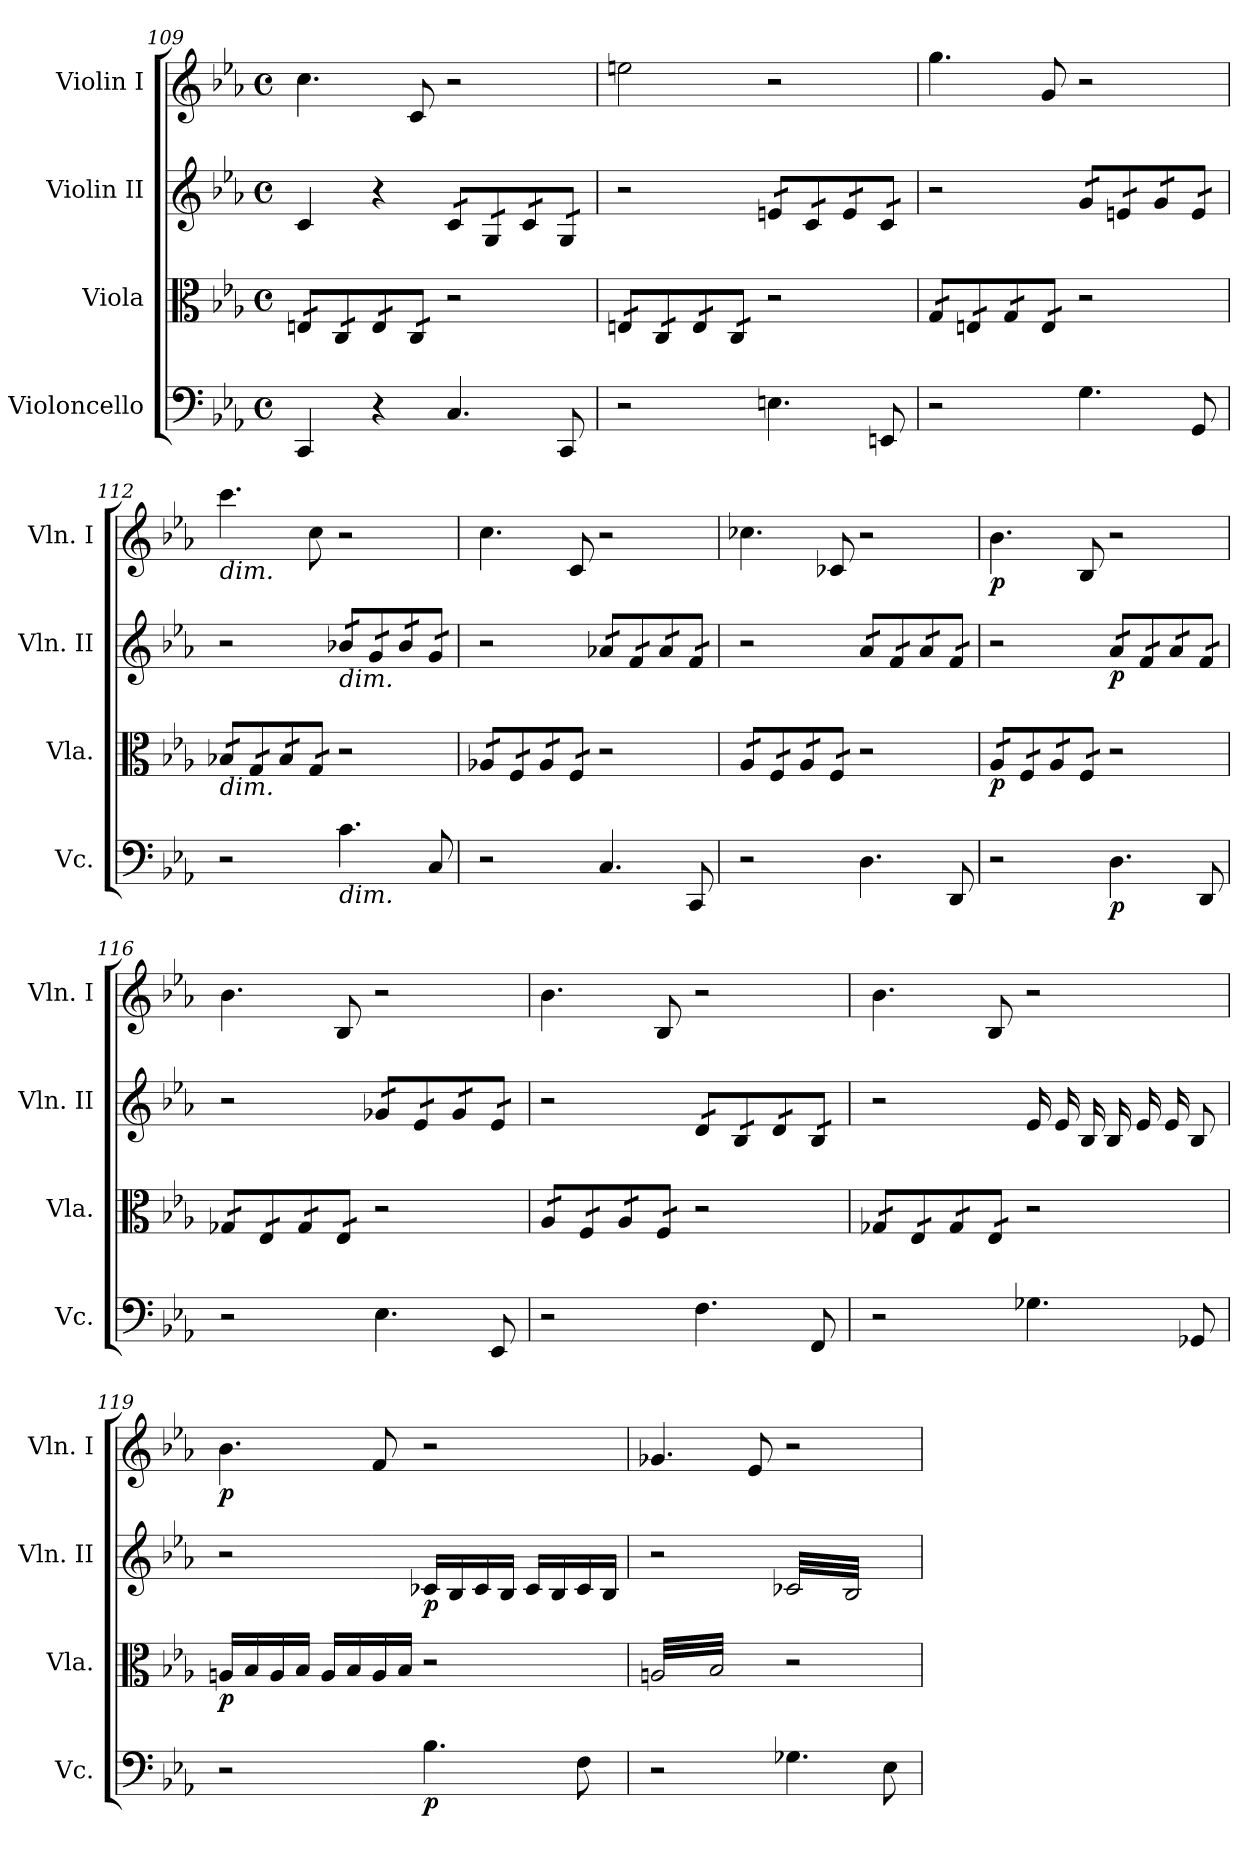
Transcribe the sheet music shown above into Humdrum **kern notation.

**kern	**dynam	**kern	**dynam	**kern	**dynam	**kern	**dynam
*part4	*part4	*part3	*part3	*part2	*part2	*part1	*part1
*staff4	*staff4	*staff3	*staff3	*staff2	*staff2	*staff1	*staff1
*I"Violoncello	*	*I"Viola	*	*I"Violin II	*	*I"Violin I	*
*I'Vc.	*	*I'Vla.	*	*I'Vln. II	*	*I'Vln. I	*
*clefF4	*	*clefC3	*	*clefG2	*	*clefG2	*
*k[b-e-a-]	*	*k[b-e-a-]	*	*k[b-e-a-]	*	*k[b-e-a-]	*
*E-:	*	*E-:	*	*E-:	*	*E-:	*
*M4/4	*	*M4/4	*	*M4/4	*	*M4/4	*
*met(c)	*	*met(c)	*	*met(c)	*	*met(c)	*
=109	=109	=109	=109	=109	=109	=109	=109
*	*	*tremolo	*	*	*	*	*
4CC/	.	16En/LL	.	4c/	.	4.cc\	.
.	.	16En/	.	.	.	.	.
.	.	16C/	.	.	.	.	.
.	.	16C/	.	.	.	.	.
4r	.	16E/	.	4r	.	.	.
.	.	16E/	.	.	.	.	.
.	.	16C/	.	.	.	8c/	.
.	.	16C/JJ	.	.	.	.	.
*	*	*	*	*tremolo	*	*	*
4.C/	.	2r	.	16c/LL	.	2r	.
.	.	.	.	16c/	.	.	.
.	.	.	.	16G/	.	.	.
.	.	.	.	16G/	.	.	.
.	.	.	.	16c/	.	.	.
.	.	.	.	16c/	.	.	.
8CC/	.	.	.	16G/	.	.	.
.	.	.	.	16G/JJ	.	.	.
!!LO:PB:g=z
=110	=110	=110	=110	=110	=110	=110	=110
2r	.	16En/LL	.	2r	.	2een\	.
.	.	16En/	.	.	.	.	.
.	.	16C/	.	.	.	.	.
.	.	16C/	.	.	.	.	.
.	.	16E/	.	.	.	.	.
.	.	16E/	.	.	.	.	.
.	.	16C/	.	.	.	.	.
.	.	16C/JJ	.	.	.	.	.
4.En\	.	2r	.	16en/LL	.	2r	.
.	.	.	.	16en/	.	.	.
.	.	.	.	16c/	.	.	.
.	.	.	.	16c/	.	.	.
.	.	.	.	16e/	.	.	.
.	.	.	.	16e/	.	.	.
8EEn/	.	.	.	16c/	.	.	.
.	.	.	.	16c/JJ	.	.	.
=111	=111	=111	=111	=111	=111	=111	=111
2r	.	16G/LL	.	2r	.	4.gg\	.
.	.	16G/	.	.	.	.	.
.	.	16En/	.	.	.	.	.
.	.	16En/	.	.	.	.	.
.	.	16G/	.	.	.	.	.
.	.	16G/	.	.	.	.	.
.	.	16E/	.	.	.	8g/	.
.	.	16E/JJ	.	.	.	.	.
4.G\	.	2r	.	16g/LL	.	2r	.
.	.	.	.	16g/	.	.	.
.	.	.	.	16en/	.	.	.
.	.	.	.	16en/	.	.	.
.	.	.	.	16g/	.	.	.
.	.	.	.	16g/	.	.	.
8GG/	.	.	.	16e/	.	.	.
.	.	.	.	16e/JJ	.	.	.
=112	=112	=112	=112	=112	=112	=112	=112
!	!	!	!	!	!	!LO:TX:b:i:t=dim.	!
!	!	!LO:TX:b:i:t=dim.	!	!	!	!	!
2r	.	16B-X/LL	.	2r	.	4.ccc\	.
.	.	16B-X/	.	.	.	.	.
.	.	16G/	.	.	.	.	.
.	.	16G/	.	.	.	.	.
.	.	16B-/	.	.	.	.	.
.	.	16B-/	.	.	.	.	.
.	.	16G/	.	.	.	8cc\	.
.	.	16G/JJ	.	.	.	.	.
!	!	!	!	!LO:TX:b:i:t=dim.	!	!	!
!LO:TX:b:i:t=dim.	!	!	!	!	!	!	!
4.c\	.	2r	.	16b-X/LL	.	2r	.
.	.	.	.	16b-X/	.	.	.
.	.	.	.	16g/	.	.	.
.	.	.	.	16g/	.	.	.
.	.	.	.	16b-/	.	.	.
.	.	.	.	16b-/	.	.	.
8C/	.	.	.	16g/	.	.	.
.	.	.	.	16g/JJ	.	.	.
=113	=113	=113	=113	=113	=113	=113	=113
2r	.	16A-X/LL	.	2r	.	4.cc\	.
.	.	16A-X/	.	.	.	.	.
.	.	16F/	.	.	.	.	.
.	.	16F/	.	.	.	.	.
.	.	16A-/	.	.	.	.	.
.	.	16A-/	.	.	.	.	.
.	.	16F/	.	.	.	8c/	.
.	.	16F/JJ	.	.	.	.	.
4.C/	.	2r	.	16a-X/LL	.	2r	.
.	.	.	.	16a-X/	.	.	.
.	.	.	.	16f/	.	.	.
.	.	.	.	16f/	.	.	.
.	.	.	.	16a-/	.	.	.
.	.	.	.	16a-/	.	.	.
8CC/	.	.	.	16f/	.	.	.
.	.	.	.	16f/JJ	.	.	.
!!LO:LB:g=z
=114	=114	=114	=114	=114	=114	=114	=114
2r	.	16A-/LL	.	2r	.	4.cc-X\	.
.	.	16A-/	.	.	.	.	.
.	.	16F/	.	.	.	.	.
.	.	16F/	.	.	.	.	.
.	.	16A-/	.	.	.	.	.
.	.	16A-/	.	.	.	.	.
.	.	16F/	.	.	.	8c-X/	.
.	.	16F/JJ	.	.	.	.	.
4.D\	.	2r	.	16a-/LL	.	2r	.
.	.	.	.	16a-/	.	.	.
.	.	.	.	16f/	.	.	.
.	.	.	.	16f/	.	.	.
.	.	.	.	16a-/	.	.	.
.	.	.	.	16a-/	.	.	.
8DD/	.	.	.	16f/	.	.	.
.	.	.	.	16f/JJ	.	.	.
=115	=115	=115	=115	=115	=115	=115	=115
!	!	!	!LO:DY:b	!	!	!	!LO:DY:b
2r	.	16A-/LL	p	2r	.	4.b-\	p
.	.	16A-/	.	.	.	.	.
.	.	16F/	.	.	.	.	.
.	.	16F/	.	.	.	.	.
.	.	16A-/	.	.	.	.	.
.	.	16A-/	.	.	.	.	.
.	.	16F/	.	.	.	8B-/	.
.	.	16F/JJ	.	.	.	.	.
!	!LO:DY:b	!	!	!	!LO:DY:b	!	!
4.D\	p	2r	.	16a-/LL	p	2r	.
.	.	.	.	16a-/	.	.	.
.	.	.	.	16f/	.	.	.
.	.	.	.	16f/	.	.	.
.	.	.	.	16a-/	.	.	.
.	.	.	.	16a-/	.	.	.
8DD/	.	.	.	16f/	.	.	.
.	.	.	.	16f/JJ	.	.	.
=116	=116	=116	=116	=116	=116	=116	=116
2r	.	16G-X/LL	.	2r	.	4.b-\	.
.	.	16G-X/	.	.	.	.	.
.	.	16E-/	.	.	.	.	.
.	.	16E-/	.	.	.	.	.
.	.	16G-/	.	.	.	.	.
.	.	16G-/	.	.	.	.	.
.	.	16E-/	.	.	.	8B-/	.
.	.	16E-/JJ	.	.	.	.	.
4.E-\	.	2r	.	16g-X/LL	.	2r	.
.	.	.	.	16g-X/	.	.	.
.	.	.	.	16e-/	.	.	.
.	.	.	.	16e-/	.	.	.
.	.	.	.	16g-/	.	.	.
.	.	.	.	16g-/	.	.	.
8EE-/	.	.	.	16e-/	.	.	.
.	.	.	.	16e-/JJ	.	.	.
=117	=117	=117	=117	=117	=117	=117	=117
2r	.	16A-/LL	.	2r	.	4.b-\	.
.	.	16A-/	.	.	.	.	.
.	.	16F/	.	.	.	.	.
.	.	16F/	.	.	.	.	.
.	.	16A-/	.	.	.	.	.
.	.	16A-/	.	.	.	.	.
.	.	16F/	.	.	.	8B-/	.
.	.	16F/JJ	.	.	.	.	.
4.F\	.	2r	.	16d/LL	.	2r	.
.	.	.	.	16d/	.	.	.
.	.	.	.	16B-/	.	.	.
.	.	.	.	16B-/	.	.	.
.	.	.	.	16d/	.	.	.
.	.	.	.	16d/	.	.	.
8FF/	.	.	.	16B-/	.	.	.
.	.	.	.	16B-/JJ	.	.	.
!!LO:LB:g=z
=118	=118	=118	=118	=118	=118	=118	=118
2r	.	16G-X/LL	.	2r	.	4.b-\	.
.	.	16G-X/	.	.	.	.	.
.	.	16E-/	.	.	.	.	.
.	.	16E-/	.	.	.	.	.
.	.	16G-/	.	.	.	.	.
.	.	16G-/	.	.	.	.	.
.	.	16E-/	.	.	.	8B-/	.
.	.	16E-/JJ	.	.	.	.	.
*	*	*Xtremolo	*	*	*	*	*
4.G-X\	.	2r	.	16e-/LL	.	2r	.
.	.	.	.	16e-/	.	.	.
.	.	.	.	16B-/	.	.	.
.	.	.	.	16B-/	.	.	.
.	.	.	.	16e-/	.	.	.
.	.	.	.	16e-/	.	.	.
*	*	*	*	*Xtremolo	*	*	*
8GG-X/	.	.	.	8B-/J	.	.	.
=119	=119	=119	=119	=119	=119	=119	=119
!	!	!	!LO:DY:b	!	!	!	!LO:DY:b
2r	.	16An/LL	p	2r	.	4.b-\	p
.	.	16B-/	.	.	.	.	.
.	.	16A/	.	.	.	.	.
.	.	16B-/JJ	.	.	.	.	.
.	.	16A/LL	.	.	.	.	.
.	.	16B-/	.	.	.	.	.
.	.	16A/	.	.	.	8f/	.
.	.	16B-/JJ	.	.	.	.	.
!	!LO:DY:b	!	!	!	!LO:DY:b	!	!
4.B-\	p	2r	.	16c-X/LL	p	2r	.
.	.	.	.	16B-/	.	.	.
.	.	.	.	16c-/	.	.	.
.	.	.	.	16B-/JJ	.	.	.
.	.	.	.	16c-/LL	.	.	.
.	.	.	.	16B-/	.	.	.
8F\	.	.	.	16c-/	.	.	.
.	.	.	.	16B-/JJ	.	.	.
=120	=120	=120	=120	=120	=120	=120	=120
*	*	*tremolo	*	*	*	*	*
2r	.	32An/LLL	.	2r	.	4.g-X/	.
.	.	32B-/	.	.	.	.	.
.	.	32An/	.	.	.	.	.
.	.	32B-/	.	.	.	.	.
.	.	32An/	.	.	.	.	.
.	.	32B-/	.	.	.	.	.
.	.	32An/	.	.	.	.	.
.	.	32B-/	.	.	.	.	.
.	.	32An/	.	.	.	.	.
.	.	32B-/	.	.	.	.	.
.	.	32An/	.	.	.	.	.
.	.	32B-/	.	.	.	.	.
.	.	32An/	.	.	.	8e-/	.
.	.	32B-/	.	.	.	.	.
.	.	32An/	.	.	.	.	.
.	.	32B-/JJJ	.	.	.	.	.
*	*	*Xtremolo	*	*	*	*	*
*	*	*	*	*tremolo	*	*	*
4.G-X\	.	2r	.	32c-X/LLL	.	2r	.
.	.	.	.	32B-/	.	.	.
.	.	.	.	32c-X/	.	.	.
.	.	.	.	32B-/	.	.	.
.	.	.	.	32c-X/	.	.	.
.	.	.	.	32B-/	.	.	.
.	.	.	.	32c-X/	.	.	.
.	.	.	.	32B-/	.	.	.
.	.	.	.	32c-X/	.	.	.
.	.	.	.	32B-/	.	.	.
.	.	.	.	32c-X/	.	.	.
.	.	.	.	32B-/	.	.	.
8E-\	.	.	.	32c-X/	.	.	.
.	.	.	.	32B-/	.	.	.
.	.	.	.	32c-X/	.	.	.
.	.	.	.	32B-/JJJ	.	.	.
*	*	*	*	*Xtremolo	*	*	*
.	.	.	.	.	.	.	.
.	.	.	.	.	.	.	.
.	.	.	.	.	.	.	.
.	.	.	.	.	.	.	.
.	.	.	.	.	.	.	.
.	.	.	.	.	.	.	.
.	.	.	.	.	.	.	.
.	.	.	.	.	.	.	.
=	=	=	=	=	=	=	=
*-	*-	*-	*-	*-	*-	*-	*-
